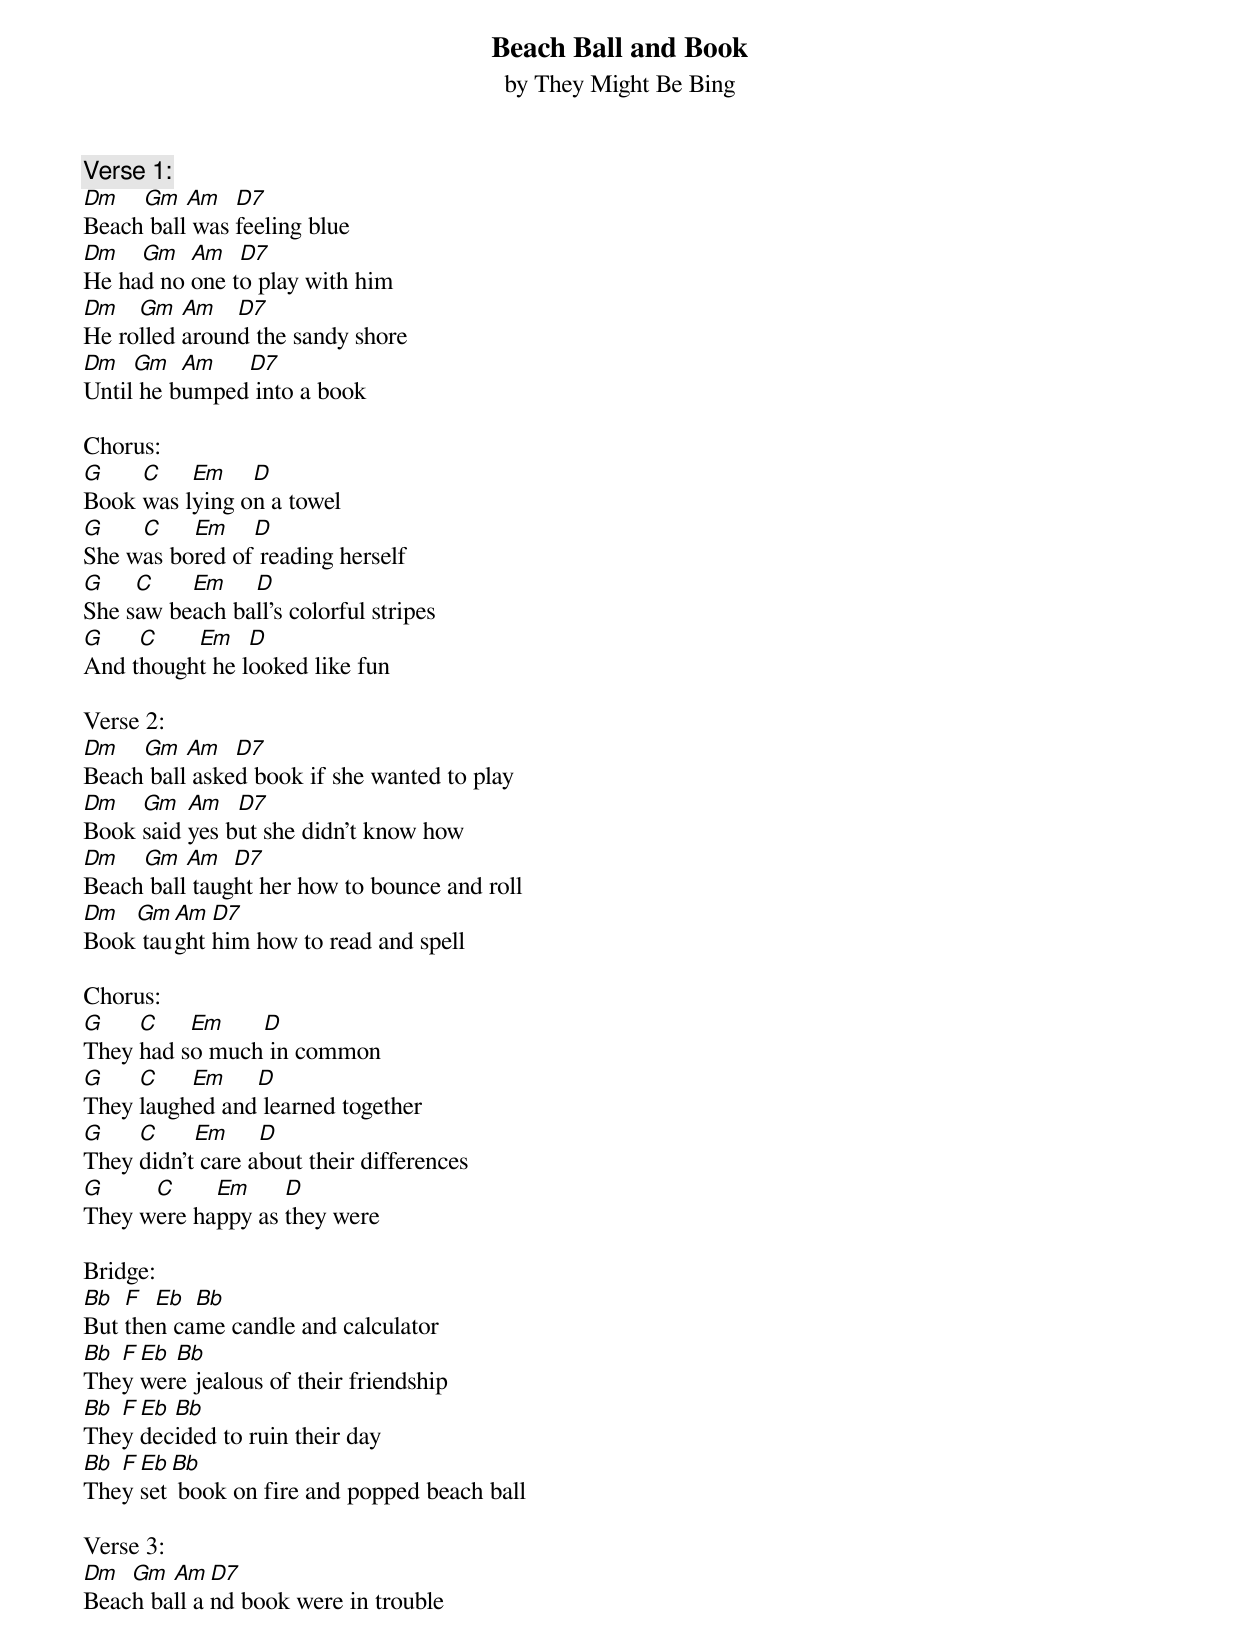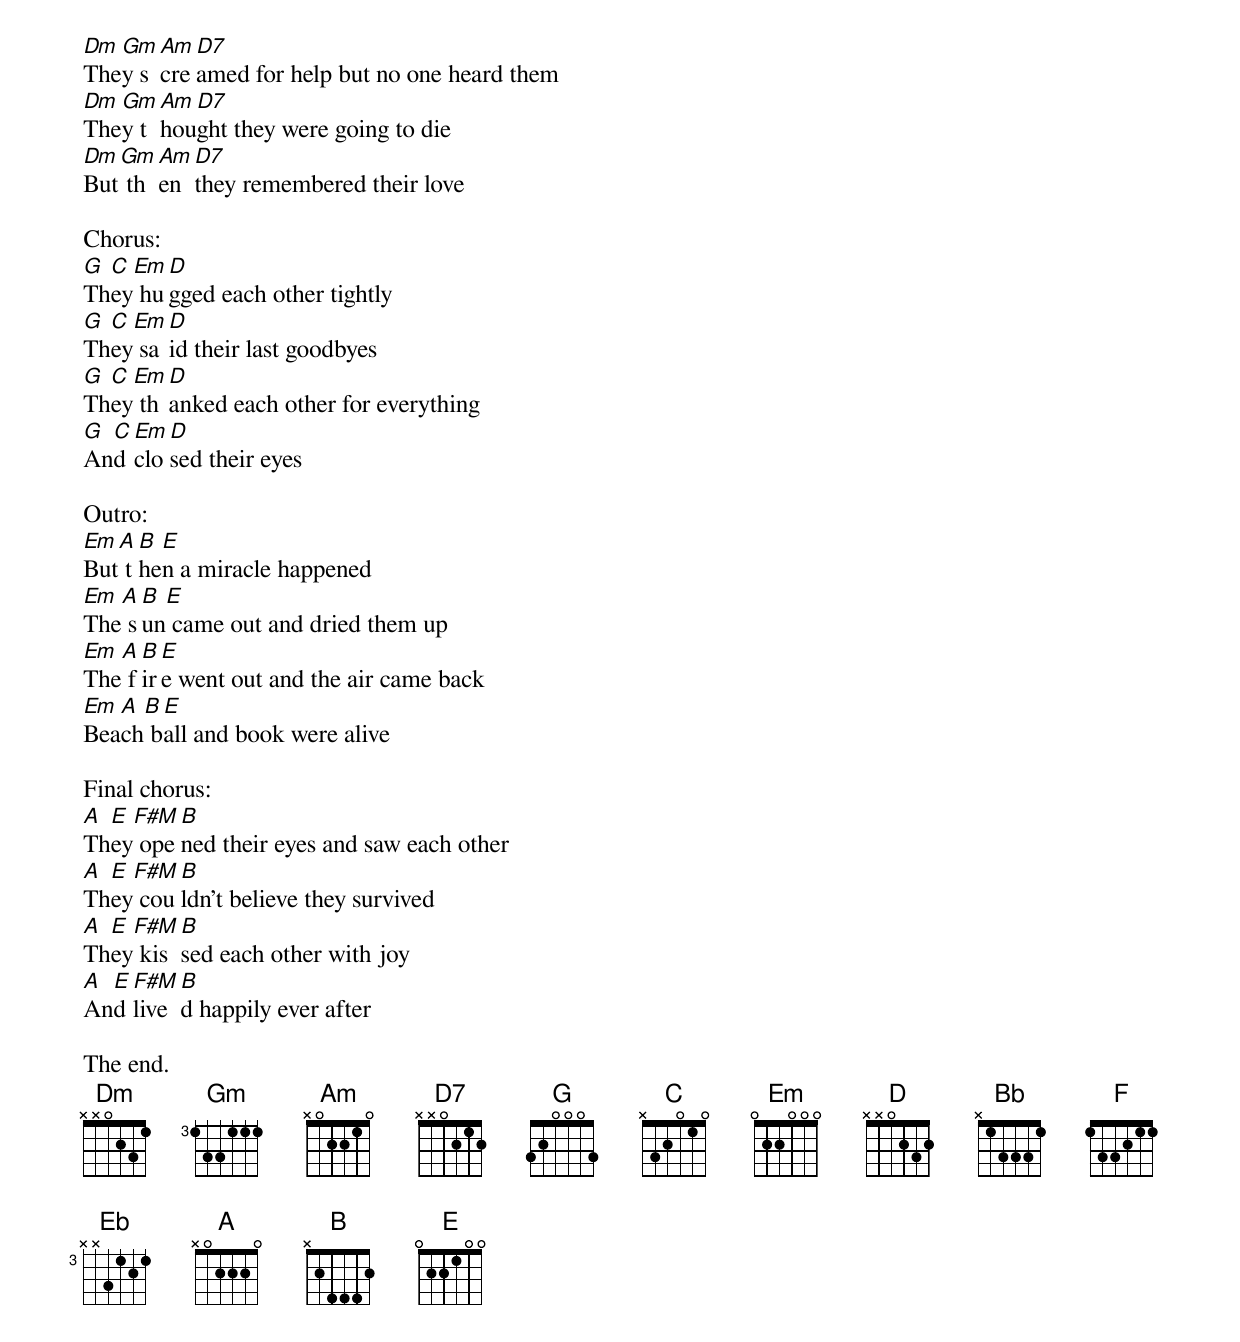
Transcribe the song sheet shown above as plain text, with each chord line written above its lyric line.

Beach Ball and Book
by They Might Be Bing

Verse 1:
Dm   Gm   Am   D7
Beach ball was feeling blue
Dm   Gm   Am   D7
He had no one to play with him
Dm   Gm   Am   D7
He rolled around the sandy shore
Dm   Gm   Am   D7
Until he bumped into a book

Chorus:
G    C    Em    D
Book was lying on a towel
G    C    Em    D
She was bored of reading herself
G    C    Em    D
She saw beach ball's colorful stripes
G    C    Em    D
And thought he looked like fun

Verse 2:
Dm   Gm   Am   D7
Beach ball asked book if she wanted to play
Dm   Gm   Am   D7
Book said yes but she didn't know how
Dm   Gm   Am   D7
Beach ball taught her how to bounce and roll
Dm  Gm  Am  D7
Book taught him how to read and spell

Chorus:
G    C    Em    D
They had so much in common
G    C    Em    D
They laughed and learned together
G    C     Em     D
They didn't care about their differences
G     C     Em     D
They were happy as they were

Bridge:
Bb  F  Eb  Bb
But then came candle and calculator
Bb F Eb Bb
They were jealous of their friendship
Bb F Eb Bb
They decided to ruin their day
Bb F Eb Bb
They set book on fire and popped beach ball

Verse 3:
Dm  Gm  Am  D7
Beach ball and book were in trouble
Dm Gm Am D7
They screamed for help but no one heard them
Dm Gm Am D7
They thought they were going to die
Dm Gm Am D7
But then they remembered their love

Chorus:
G C Em D
They hugged each other tightly
G C Em D
They said their last goodbyes
G C Em D
They thanked each other for everything
G C Em D
And closed their eyes

Outro:
Em A B E
But then a miracle happened
Em A B E
The sun came out and dried them up
Em A B E
The fire went out and the air came back
Em A B E
Beach ball and book were alive

Final chorus:
A E F#M B
They opened their eyes and saw each other
A E F#M B
They couldn't believe they survived
A E F#M B
They kissed each other with joy
A E F#M B
And lived happily ever after

The end.
